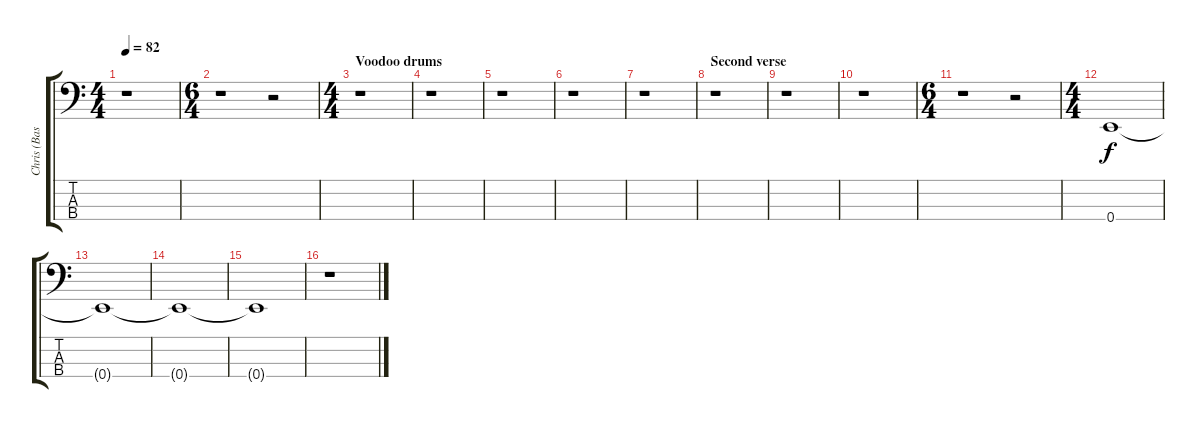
\track ("Chris (Bass)" "Chris (Bas") {instrument electricbassfinger}
\staff {score tabs}
\tuning (G2 D2 A1 E1) {hide}
\ts (4 4)
\tempo 82
\clef f4
\ks c
r.1{dy f} |
\ts (6 4)
r.1 r.2 |
\ts (4 4)
\section ("" "Voodoo drums")
r.1 |
r.1 |
r.1 |
r.1 |
r.1 |
\section ("" "Second verse")
r.1 |
r.1 |
r.1 |
\ts (6 4)
r.1 r.2 |
\ts (4 4)
0.4.1 |
0.4{t}.1 |
0.4{t}.1 |
0.4{t}.1 |
r.1
